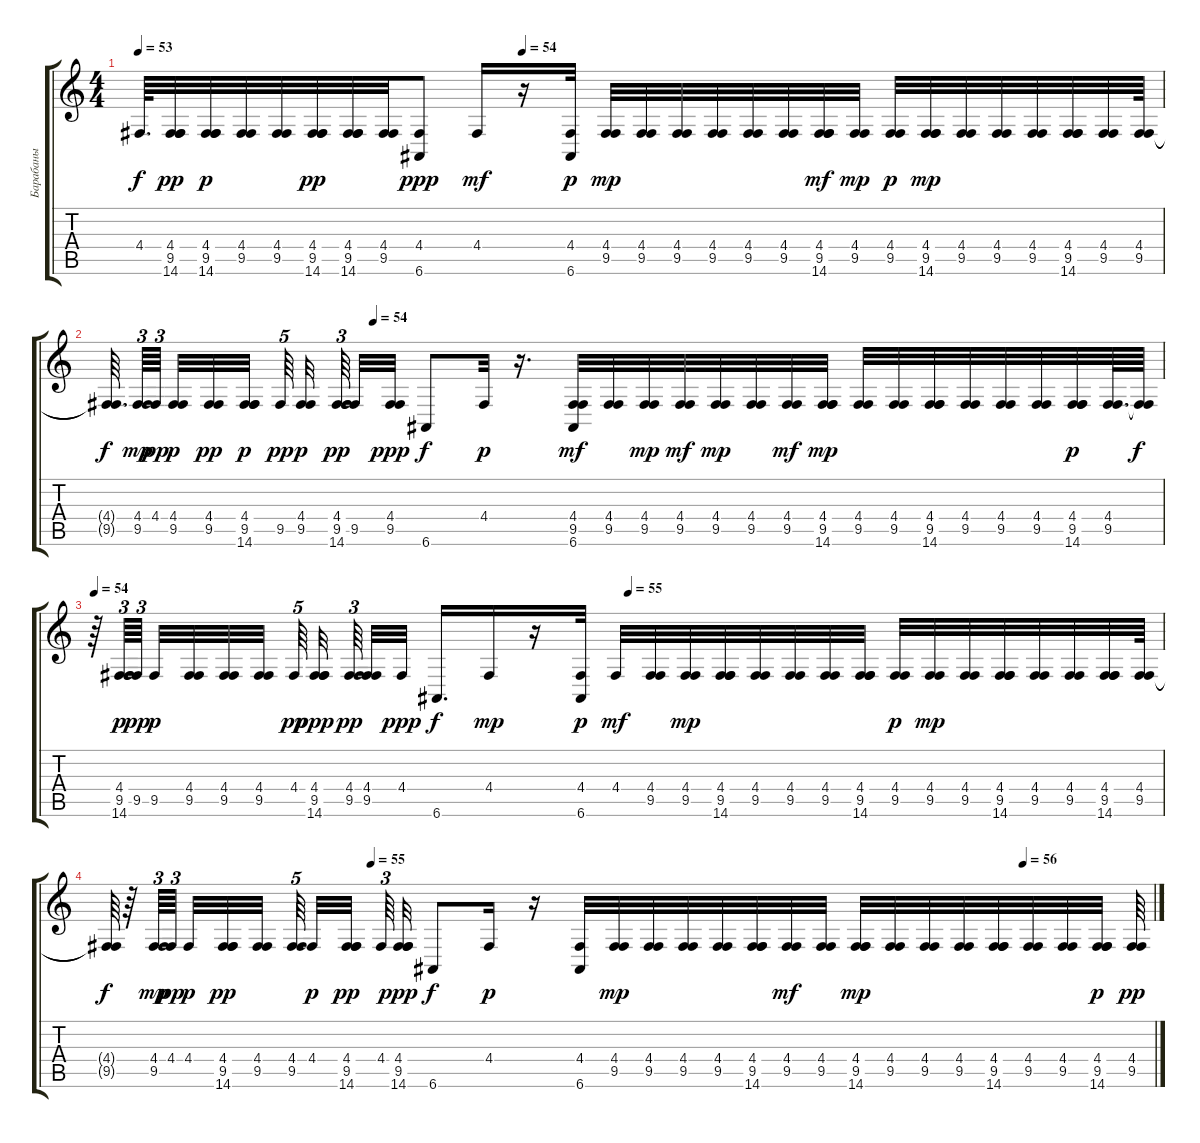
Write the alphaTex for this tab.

\track ("Барабаны" "Барабаны") {instrument drawbarorgan}
\staff {score tabs}
\tuning (E4 B3 G3 D3 A2 E2) {hide}
\ts (4 4)
\tempo 53
\tempo (54 0.375)
\clef g2
\ks c
4.4{t}.64{d dy f} (4.4 9.5 14.6).32{dy pp} (4.4 9.5 14.6).32{dy p} (4.4 9.5).32 (4.4 9.5).32 (4.4 9.5 14.6).32{dy pp} (4.4 9.5 14.6).32 (4.4 9.5).32 (4.4 6.6).8{dy ppp} 4.4.16{dy mf} r.16 (4.4 6.6).32{dy p} (4.4 9.5).32{dy mp} (4.4 9.5).32 (4.4 9.5).32 (4.4 9.5).32 (4.4 9.5).32 (4.4 9.5).32 (4.4 9.5 14.6).32{dy mf} (4.4 9.5).32{dy mp} (4.4 9.5).32{dy p} (4.4 9.5 14.6).32{dy mp} (4.4 9.5).32 (4.4 9.5).32 (4.4 9.5).32 (4.4 9.5 14.6).32 (4.4 9.5).32 (4.4 9.5).64 |
\tempo (54 0.25)
(4.4{t} 9.5{t}).64{d dy f} (4.4 9.5).64{tu (3 2) dy mp} 4.4.64{tu (3 2) dy pp} (4.4 9.5).32{dy p} (4.4 9.5).32{dy pp} (4.4 9.5 14.6).32{dy p} 9.5.64{tu (5 4) dy pp} (4.4 9.5).32{dy p} (4.4 9.5 14.6).64{tu (3 2) dy pp} 9.5.32 (4.4 9.5).32{dy ppp} 6.6.8{dy f} 4.4.32{dy p} r.16{d} (4.4 9.5 6.6).32{dy mf} (4.4 9.5).32 (4.4 9.5).32{dy mp} (4.4 9.5).32{dy mf} (4.4 9.5).32{dy mp} (4.4 9.5).32 (4.4 9.5).32{dy mf} (4.4 9.5 14.6).32{dy mp} (4.4 9.5).32 (4.4 9.5).32 (4.4 9.5 14.6).32 (4.4 9.5).32 (4.4 9.5).32 (4.4 9.5).32 (4.4 9.5 14.6).32{dy p} (4.4 9.5).64{d} (4.4{t} 9.5{t}).64{dy f} |
\tempo 54
\tempo (55 0.5)
r.64 (4.4 9.5 14.6).64{tu (3 2) dy p} 9.5.64{tu (3 2) dy pp} 9.5.32{dy p} (4.4 9.5).32 (4.4 9.5).32 (4.4 9.5).32 4.4.64{tu (5 4) dy pp} (4.4 9.5 14.6).32{dy ppp} (4.4 9.5).64{tu (3 2) dy pp} (4.4 9.5).32 4.4.32{dy ppp} 6.6.16{d dy f} 4.4.16{dy mp} r.16 (4.4 6.6).32{dy p} 4.4.32{dy mf} (4.4 9.5).32 (4.4 9.5).32{dy mp} (4.4 9.5 14.6).32 (4.4 9.5).32 (4.4 9.5).32 (4.4 9.5).32 (4.4 9.5 14.6).32 (4.4 9.5).32{dy p} (4.4 9.5).32{dy mp} (4.4 9.5).32 (4.4 9.5 14.6).32 (4.4 9.5).32 (4.4 9.5).32 (4.4 9.5 14.6).32 (4.4 9.5).64 |
\tempo (55 0.25)
\tempo (56 0.875)
(4.4{t} 9.5{t}).64{dy f} r.64 (4.4 9.5).64{tu (3 2) dy mp} 4.4.64{tu (3 2) dy pp} 4.4.32{dy p} (4.4 9.5 14.6).32{dy pp} (4.4 9.5).32 (4.4 9.5).64{tu (5 4)} 4.4.32{dy p} (4.4 9.5 14.6).32{dy pp} 4.4.64{tu (3 2)} (4.4 9.5 14.6).32{dy ppp} 6.6.8{dy f} 4.4.16{dy p} r.16 (4.4 6.6).32 (4.4 9.5).32{dy mp} (4.4 9.5).32 (4.4 9.5).32 (4.4 9.5).32 (4.4 9.5 14.6).32 (4.4 9.5).32{dy mf} (4.4 9.5).32 (4.4 9.5 14.6).32{dy mp} (4.4 9.5).32 (4.4 9.5).32 (4.4 9.5).32 (4.4 9.5 14.6).32 (4.4 9.5).32 (4.4 9.5).32 (4.4 9.5 14.6).32{dy p} (4.4 9.5).64{dy pp}
